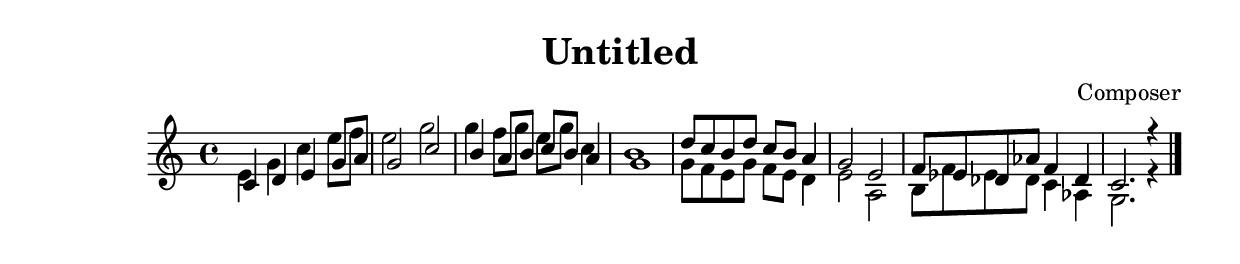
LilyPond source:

\header {
  title = "Untitled"
  composer = "Composer"
}
\score{
\relative c' {
<<
  {c4 d e g8 a g2 c
  b4 a8 b c b a4 g1
  d'8 c b d c b a4 g2 e
  f8 ees des aes' f4 des c2. r4}
\\
  {e4 g c e8 f e2 g 
  g4 f8 g e g c,4 b1
  g8 f e g f e d4 e2 a,
  b8 f'8 ees des c4 aes4 g2. r4}
>>
  \bar "|."
  }

\layout{}
\midi{ \tempo 2 = 60 }
}